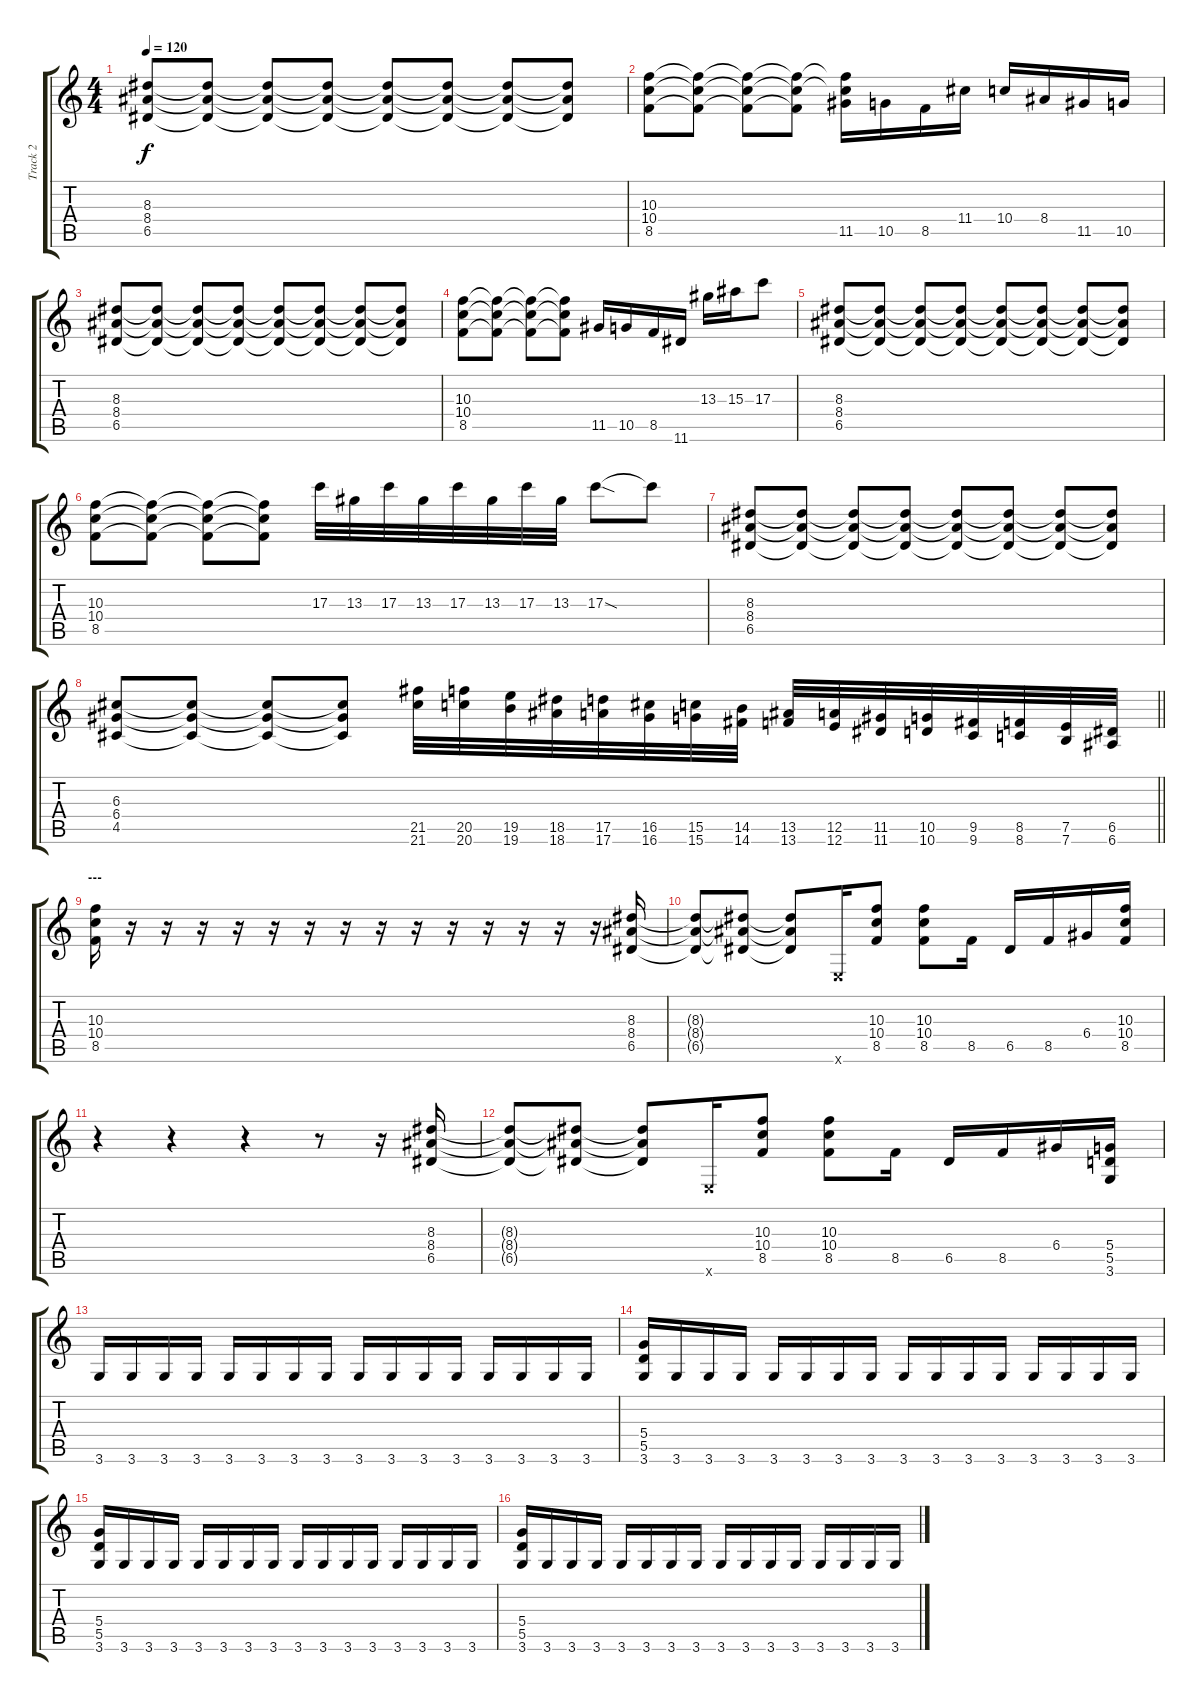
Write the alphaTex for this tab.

\track ("Track 2" "Track 2") {instrument distortionguitar}
\staff {score tabs}
\tuning (E4 B3 G3 D3 A2 E2) {hide}
\ts (4 4)
\tempo 120
\clef g2
\ks c
(8.3{t} 8.4{t} 6.5{t}).8{dy f} (8.3{t} 8.4{t} 6.5{t}).8 (8.3{t} 8.4{t} 6.5{t}).8 (8.3{t} 8.4{t} 6.5{t}).8 (8.3{t} 8.4{t} 6.5{t}).8 (8.3{t} 8.4{t} 6.5{t}).8 (8.3{t} 8.4{t} 6.5{t}).8 (8.3{t} 8.4{t} 6.5{t}).8 |
(10.3 10.4 8.5).8 (10.3{t} 10.4{t} 8.5{t}).8 (10.3{t} 10.4{t} 8.5{t}).8 (10.3{t} 10.4{t} 8.5{t}).8 (10.3{t} 10.4{t} 11.5).16 10.5.16 8.5.16 11.4.16 10.4.16 8.4.16 11.5.16 10.5.16 |
(8.3 8.4 6.5).8 (8.3{t} 8.4{t} 6.5{t}).8 (8.3{t} 8.4{t} 6.5{t}).8 (8.3{t} 8.4{t} 6.5{t}).8 (8.3{t} 8.4{t} 6.5{t}).8 (8.3{t} 8.4{t} 6.5{t}).8 (8.3{t} 8.4{t} 6.5{t}).8 (8.3{t} 8.4{t} 6.5{t}).8 |
(10.3 10.4 8.5).8 (10.3{t} 10.4{t} 8.5{t}).8 (10.3{t} 10.4{t} 8.5{t}).8 (10.3{t} 10.4{t} 8.5{t}).8 11.5.16 10.5.16 8.5.16 11.6.16 13.3.16 15.3.16 17.3.8 |
(8.3 8.4 6.5).8 (8.3{t} 8.4{t} 6.5{t}).8 (8.3{t} 8.4{t} 6.5{t}).8 (8.3{t} 8.4{t} 6.5{t}).8 (8.3{t} 8.4{t} 6.5{t}).8 (8.3{t} 8.4{t} 6.5{t}).8 (8.3{t} 8.4{t} 6.5{t}).8 (8.3{t} 8.4{t} 6.5{t}).8 |
(10.3 10.4 8.5).8 (10.3{t} 10.4{t} 8.5{t}).8 (10.3{t} 10.4{t} 8.5{t}).8 (10.3{t} 10.4{t} 8.5{t}).8 17.3.32 13.3.32 17.3.32 13.3.32 17.3.32 13.3.32 17.3.32 13.3.32 17.3{sod}.8 17.3{t}.8 |
(8.3 8.4 6.5).8 (8.3{t} 8.4{t} 6.5{t}).8 (8.3{t} 8.4{t} 6.5{t}).8 (8.3{t} 8.4{t} 6.5{t}).8 (8.3{t} 8.4{t} 6.5{t}).8 (8.3{t} 8.4{t} 6.5{t}).8 (8.3{t} 8.4{t} 6.5{t}).8 (8.3{t} 8.4{t} 6.5{t}).8 |
\barLineRight lightlight
(6.3 6.4 4.5).8 (6.3{t} 6.4{t} 4.5{t}).8 (6.3{t} 6.4{t} 4.5{t}).8 (6.3{t} 6.4{t} 4.5{t}).8 (21.5 21.6).32 (20.5 20.6).32 (19.5 19.6).32 (18.5 18.6).32 (17.5 17.6).32 (16.5 16.6).32 (15.5 15.6).32 (14.5 14.6).32 (13.5 13.6).32 (12.5 12.6).32 (11.5 11.6).32 (10.5 10.6).32 (9.5 9.6).32 (8.5 8.6).32 (7.5 7.6).32 (6.5 6.6).32 |
\section ("" "---")
(10.3 10.4 8.5).16 r.16 r.16 r.16 r.16 r.16 r.16 r.16 r.16 r.16 r.16 r.16 r.16 r.16 r.16 (8.3 8.4 6.5).16 |
(8.3{t} 8.4{t} 6.5{t}).8 (8.3{t} 8.4{t} 6.5{t}).8 (8.3{t} 8.4{t} 6.5{t}).8 0.6{x}.16 (10.3 10.4 8.5).8 (10.3 10.4 8.5).8 8.5.16 6.5.16 8.5.16 6.4.16 (10.3 10.4 8.5).16 |
r.4 r.4 r.4 r.8 r.16 (8.3 8.4 6.5).16 |
(8.3{t} 8.4{t} 6.5{t}).8 (8.3{t} 8.4{t} 6.5{t}).8 (8.3{t} 8.4{t} 6.5{t}).8 0.6{x}.16 (10.3 10.4 8.5).8 (10.3 10.4 8.5).8 8.5.16 6.5.16 8.5.16 6.4.16 (5.4 5.5 3.6).16 |
3.6.16 3.6.16 3.6.16 3.6.16 3.6.16 3.6.16 3.6.16 3.6.16 3.6.16 3.6.16 3.6.16 3.6.16 3.6.16 3.6.16 3.6.16 3.6.16 |
(5.4 5.5 3.6).16 3.6.16 3.6.16 3.6.16 3.6.16 3.6.16 3.6.16 3.6.16 3.6.16 3.6.16 3.6.16 3.6.16 3.6.16 3.6.16 3.6.16 3.6.16 |
(5.4 5.5 3.6).16 3.6.16 3.6.16 3.6.16 3.6.16 3.6.16 3.6.16 3.6.16 3.6.16 3.6.16 3.6.16 3.6.16 3.6.16 3.6.16 3.6.16 3.6.16 |
(5.4 5.5 3.6).16 3.6.16 3.6.16 3.6.16 3.6.16 3.6.16 3.6.16 3.6.16 3.6.16 3.6.16 3.6.16 3.6.16 3.6.16 3.6.16 3.6.16 3.6.16
